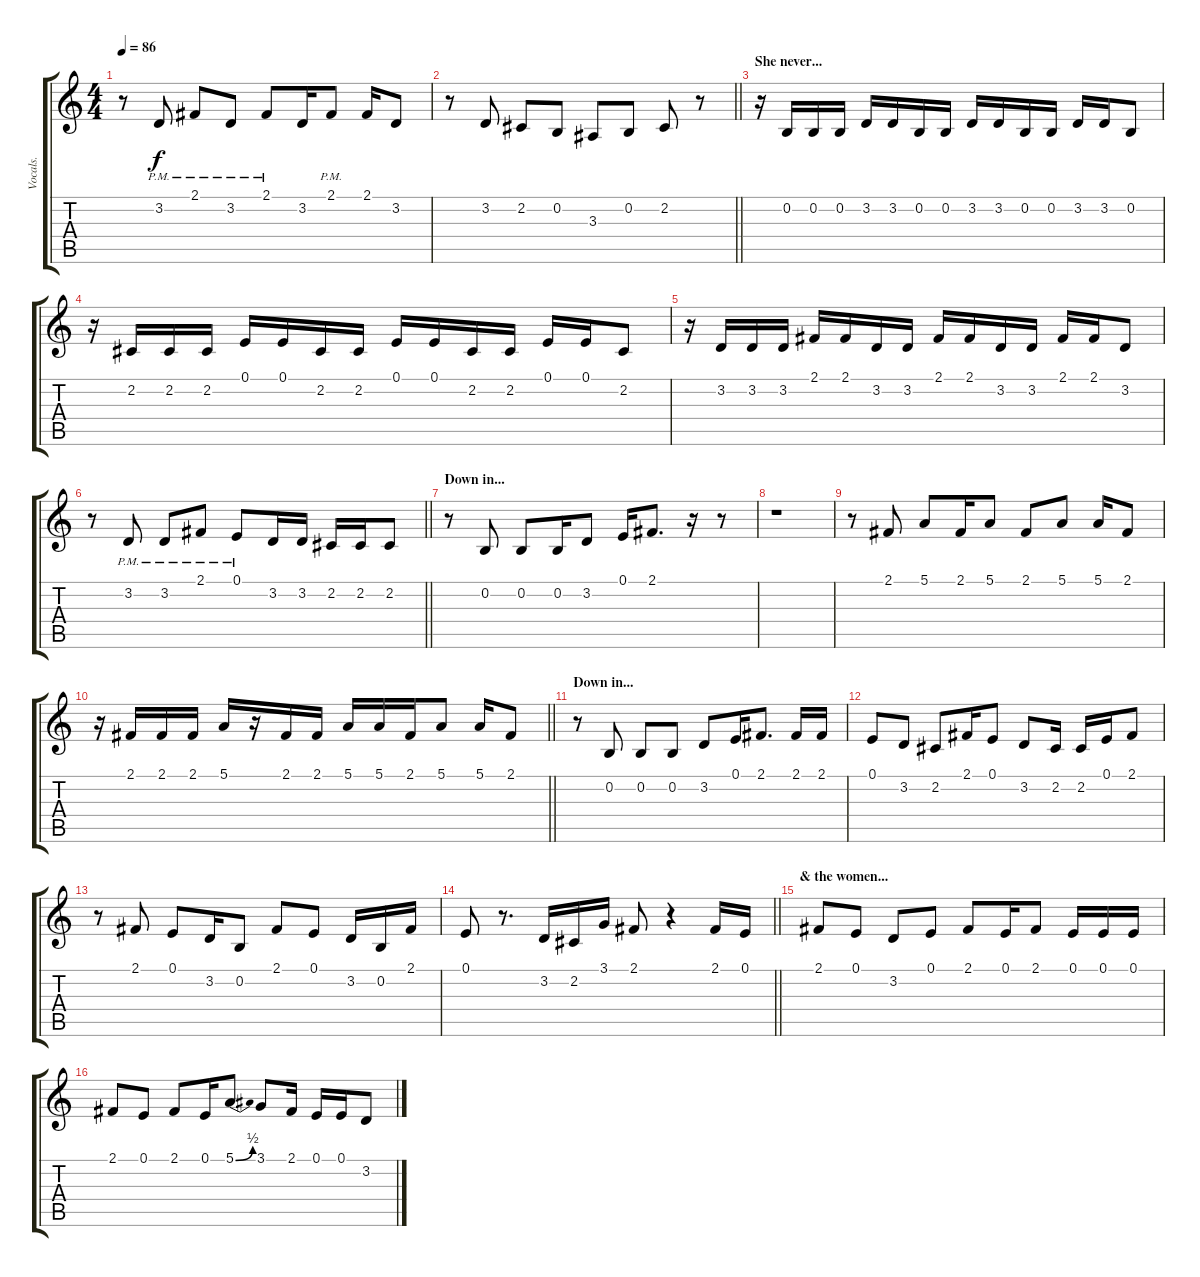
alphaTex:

\track ("Vocals." "Vocals.") {instrument flute}
\staff {score tabs}
\tuning (E4 B3 G3 D3 A2 E2) {hide}
\ts (4 4)
\tempo 86
\clef g2
\ks c
r.8{dy f} 3.2{pm}.8 2.1{pm}.8 3.2{pm}.8 2.1{pm}.8 3.2.16 2.1{pm}.8 2.1.16 3.2.8 |
\barLineRight lightlight
r.8 3.2.8 2.2.8 0.2.8 3.3.8 0.2.8 2.2.8 r.8 |
\section ("" "She never...")
r.16 0.2.16 0.2.16 0.2.16 3.2.16 3.2.16 0.2.16 0.2.16 3.2.16 3.2.16 0.2.16 0.2.16 3.2.16 3.2.16 0.2.8 |
r.16 2.2.16 2.2.16 2.2.16 0.1.16 0.1.16 2.2.16 2.2.16 0.1.16 0.1.16 2.2.16 2.2.16 0.1.16 0.1.16 2.2.8 |
r.16 3.2.16 3.2.16 3.2.16 2.1.16 2.1.16 3.2.16 3.2.16 2.1.16 2.1.16 3.2.16 3.2.16 2.1.16 2.1.16 3.2.8 |
\barLineRight lightlight
r.8 3.2{pm}.8 3.2{pm}.8 2.1{pm}.8 0.1{pm}.8 3.2.16 3.2.16 2.2.16 2.2.16 2.2.8 |
\section ("" "Down in...")
r.8 0.2.8 0.2.8 0.2.16 3.2.8 0.1.16 2.1.8{d} r.16 r.8 |
r.1 |
r.8 2.1.8 5.1.8 2.1.16 5.1.8 2.1.8 5.1.8 5.1.16 2.1.8 |
\barLineRight lightlight
r.16 2.1.16 2.1.16 2.1.16 5.1.16 r.16 2.1.16 2.1.16 5.1.16 5.1.16 2.1.16 5.1.8 5.1.16 2.1.8 |
\section ("" "Down in...")
r.8 0.2.8 0.2.8 0.2.8 3.2.8 0.1.16 2.1.8{d} 2.1.16 2.1.16 |
0.1.8 3.2.8 2.2.8 2.1.16 0.1.8 3.2.8 2.2.16 2.2.16 0.1.16 2.1.8 |
r.8 2.1.8 0.1.8 3.2.16 0.2.8 2.1.8 0.1.8 3.2.16 0.2.16 2.1.16 |
\barLineRight lightlight
0.1.8 r.8{d} 3.2.16 2.2.16 3.1.16 2.1.8 r.4 2.1.16 0.1.16 |
\section ("" "& the women...")
2.1.8 0.1.8 3.2.8 0.1.8 2.1.8 0.1.16 2.1.8 0.1.16 0.1.16 0.1.16 |
2.1.8 0.1.8 2.1.8 0.1.16 5.1{be (bend 0 0 60 2)}.8 3.1.8 2.1.16 0.1.16 0.1.16 3.2.8
